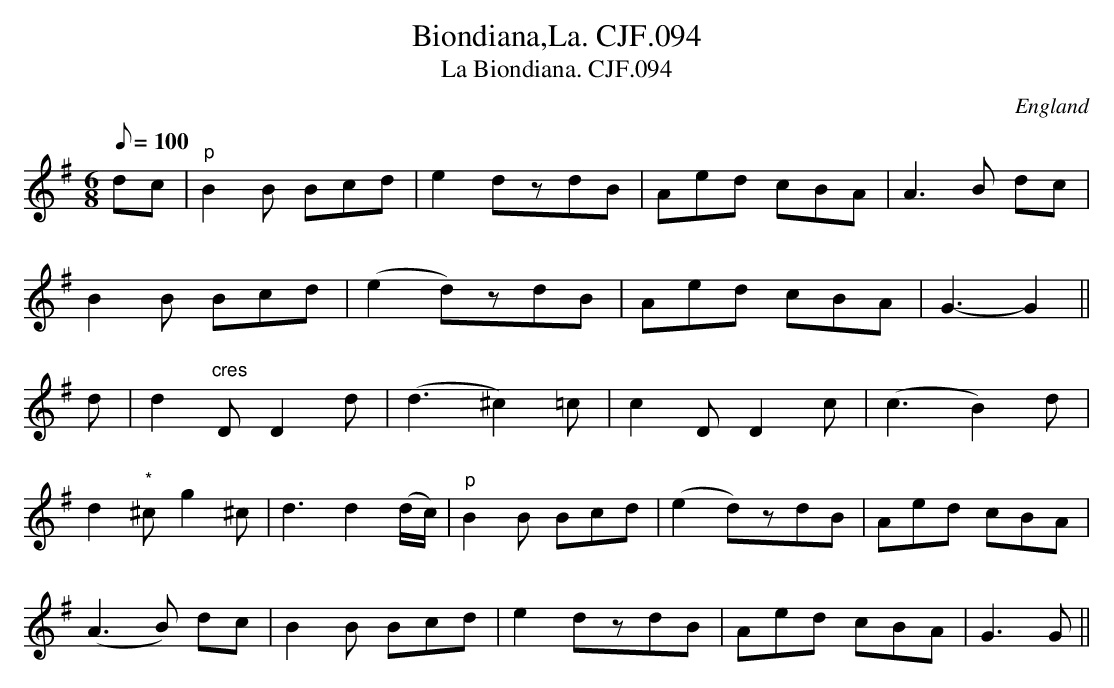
X:1
T:Biondiana,La. CJF.094
T:La Biondiana. CJF.094
M:6/8
L:1/8
Q:100
O:England
K:G
dc|"p"B2B Bcd|e2dzdB|Aed cBA|A3B dc|!\
B2B Bcd|(e2d)zdB|Aed cBA|G3-G2||!d|
d2"cres"DD2d|(d3^c2)=c|c2DD2c|(c3B2)d|!\
d2"*"^cg2h^c|d3hd2(d/c/)|"p"B2B Bcd|\
(e2d)zdB|Aed cBA|!
(A3B) dc|B2B Bcd|e2dzdB|Aed cBA|G3G||
